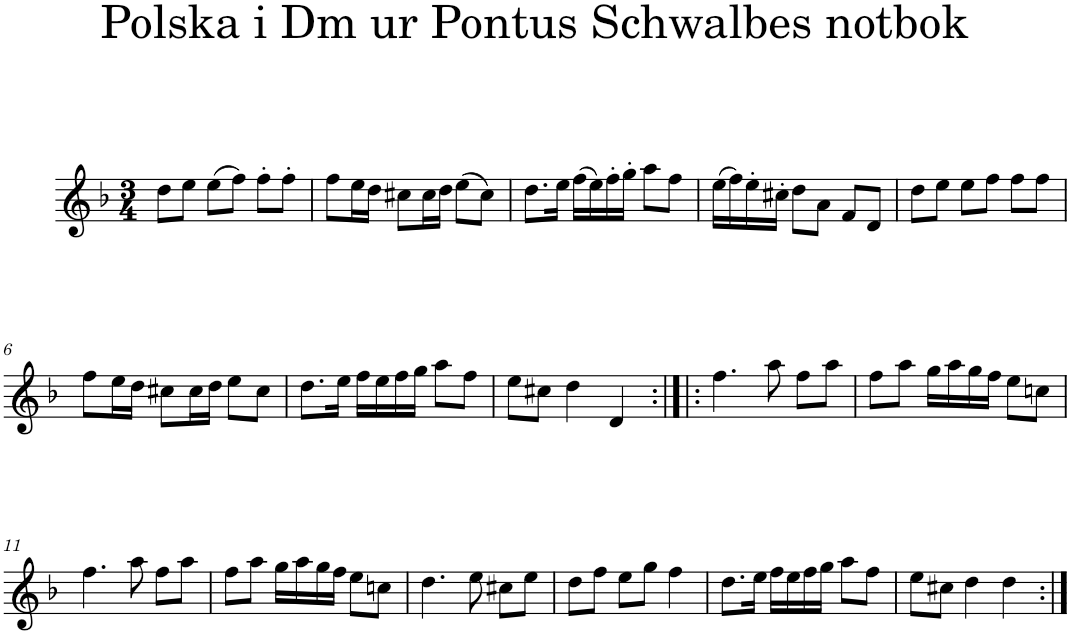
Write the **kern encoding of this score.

**kern
*part1
*staff1
*I"Piano
*I'Pno
*clefG2
*k[b-]
*d:
*M3/4
=1
8dd\L
8ee\J
(8ee\L
8ff\J)
8ff'\L
8ff'\J
=2
8ff\L
16ee\L
16dd\JJ
8cc#X\L
16cc#\L
16dd\JJ
(8ee\L
8cc#\J)
=3
8.dd\L
16ee\Jk
(16ff\LL
16ee\)
16ff'\
16gg'\JJ
8aa\L
8ff\J
=4
(16ee\LL
16ff\)
16ee'\
16cc#X'\JJ
8dd\L
8a\J
8f/L
8d/J
=5
8dd\L
8ee\J
8ee\L
8ff\J
8ff\L
8ff\J
!!LO:LB:g=z
=6
8ff\L
16ee\L
16dd\JJ
8cc#X\L
16cc#\L
16dd\JJ
8ee\L
8cc#\J
=7
8.dd\L
16ee\Jk
16ff\LL
16ee\
16ff\
16gg\JJ
8aa\L
8ff\J
=8
8ee\L
8cc#X\J
4dd\
4d/
=9:|!|:
4.ff\
8aa\
8ff\L
8aa\J
=10
8ff\L
8aa\J
16gg\LL
16aa\
16gg\
16ff\JJ
8ee\L
8ccn\J
!!LO:LB:g=z
=11
4.ff\
8aa\
8ff\L
8aa\J
=12
8ff\L
8aa\J
16gg\LL
16aa\
16gg\
16ff\JJ
8ee\L
8ccn\J
=13
4.dd\
8ee\
8cc#X\L
8ee\J
=14
8dd\L
8ff\J
8ee\L
8gg\J
4ff\
=15
8.dd\L
16ee\Jk
16ff\LL
16ee\
16ff\
16gg\JJ
8aa\L
8ff\J
=16
8ee\L
8cc#X\J
4dd\
4dd\
=:|!
*-
